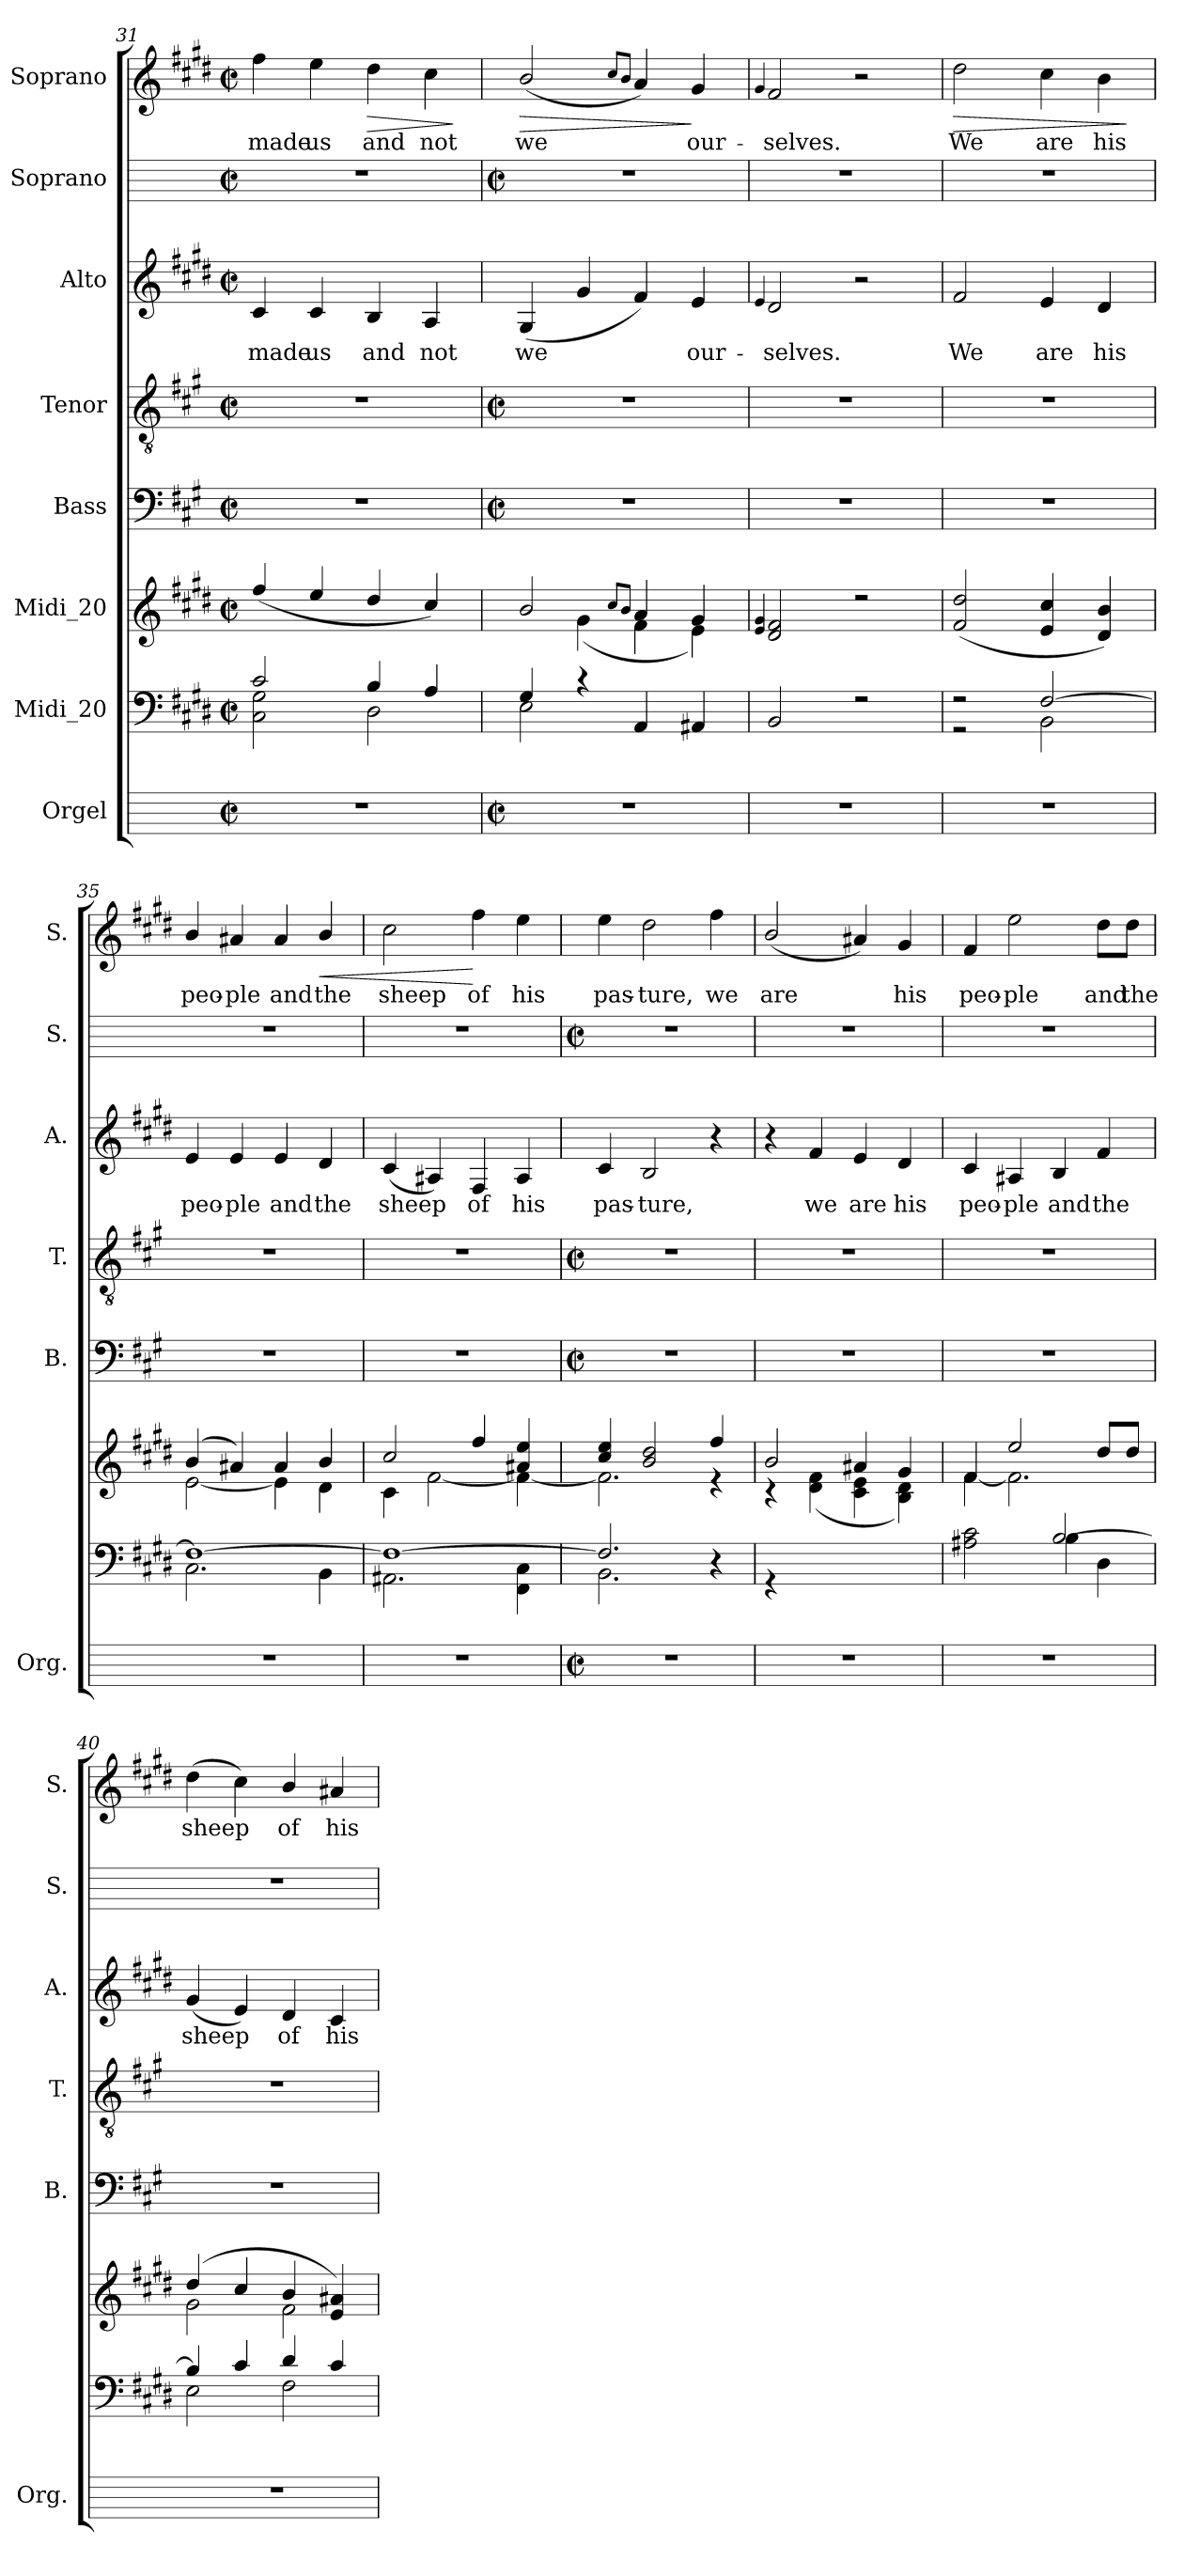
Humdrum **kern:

**kern	**kern	**kern	**kern	**kern	**kern	**text	**kern	**kern	**text	**dynam
*part8	*part7	*part6	*part5	*part4	*part3	*part3	*part2	*part1	*part1	*part1
*staff8	*staff7	*staff6	*staff5	*staff4	*staff3	*staff3	*staff2	*staff1	*staff1	*staff1
*I"Orgel	*I"Midi_20	*I"Midi_20	*I"Bass	*I"Tenor	*I"Alto	*	*I"Soprano	*I"Soprano	*	*
*I'Org.	*	*	*I'B.	*I'T.	*I'A.	*	*I'S.	*I'S.	*	*
*	*clefF4	*clefG2	*clefF4	*clefGv2	*clefG2	*	*	*clefG2	*	*
*	*k[f#c#g#d#]	*k[f#c#g#d#]	*k[f#c#g#]	*k[f#c#g#]	*k[f#c#g#d#]	*	*	*k[f#c#g#d#]	*	*
*	*E:	*E:	*A:	*A:	*E:	*	*	*E:	*	*
*M2/2	*M2/2	*M2/2	*M2/2	*M2/2	*M2/2	*	*M2/2	*M2/2	*	*
*met(c|)	*met(c|)	*met(c|)	*met(c|)	*met(c|)	*met(c|)	*	*met(c|)	*met(c|)	*	*
=31	=31	=31	=31	=31	=31	=31	=31	=31	=31	=31
*	*^	*^	*	*	*	*	*	*	*	*
!	!	!	!	!	!	!	!	!LO:LY:b	!	!	!LO:LY:b	!
1r	2c#/	2C#\ 2G#\	(>4ff#/	1ryy	1r	1r	4c#	made	1r	4ff#	made	.
!	!	!	!	!	!	!	!	!LO:LY:b	!	!	!LO:LY:b	!
.	.	.	4ee/	.	.	.	4c#	us	.	4ee	us	.
!	!	!	!	!	!	!	!	!LO:LY:b	!	!	!LO:LY:b	!LO:HP:b
.	4B/	2D#\	4dd#/	.	.	.	4B	and	.	4dd#	and	>
!	!	!	!	!	!	!	!	!LO:LY:b	!	!	!LO:LY:b	!
.	4A/	.	4cc#/)	.	.	.	4A	not	.	4cc#	not	.
*	*v	*v	*	*	*	*	*	*	*	*	*	*
*	*	*v	*v	*	*	*	*	*	*	*	*
.	.	.	.	.	.	.	.	.	.	]
!!LO:LB:g=z
=32	=32	=32	=32	=32	=32	=32	=32	=32	=32	=32
*M2/2	*	*	*M2/2	*M2/2	*	*	*M2/2	*	*	*
*met(c|)	*	*	*met(c|)	*met(c|)	*	*	*met(c|)	*	*	*
*	*^	*^	*	*	*	*	*	*	*	*
!	!	!	!	!	!	!	!	!LO:LY:b	!	!	!LO:LY:b	!LO:HP:b
1r	4G#/	2E\	2b/	4ryy	1r	1r	(<4G#	we	1r	(<2b/	we	>
.	4r	.	.	(<4g#\	.	.	4g#	.	.	.	.	.
.	.	.	8qqcc#/L	.	.	.	.	.	.	8qqcc#/L	.	.
.	.	.	8qqb/J	.	.	.	.	.	.	8qqb/J	.	.
.	4AA/	2ryy	4a/	4f#\	.	.	4f#)	.	.	4a)	.	.
!	!	!	!	!	!	!	!	!LO:LY:b	!	!	!LO:LY:b	!
.	4AA#X/	.	4g#/	4e\)	.	.	4e	our-	.	4g#	our-	]
=33	=33	=33	=33	=33	=33	=33	=33	=33	=33	=33	=33	=33
.	.	.	4qqe/ 4qqg#/	.	.	.	4qqe	.	.	4qqg#	.	.
!	!	!	!	!	!	!	!	!LO:LY:b	!	!	!LO:LY:b	!
1r	2BB/	1ryy	2d#/ 2f#/	1ryy	1r	1r	2d#	-selves.	1r	2f#	-selves.	.
.	2r	.	2r	.	.	.	2r	.	.	2r	.	.
=34	=34	=34	=34	=34	=34	=34	=34	=34	=34	=34	=34	=34
!	!	!	!	!	!	!	!	!LO:LY:b	!	!	!LO:LY:b	!LO:HP:b
1r	2r	2r	(>2f#/ 2dd#/	1ryy	1r	1r	2f#	We	1r	2dd#	We	>
!	!	!	!	!	!	!	!	!LO:LY:b	!	!	!LO:LY:b	!
.	[2F#/	2BB\	4e/ 4cc#/	.	.	.	4e	are	.	4cc#	are	.
!	!	!	!	!	!	!	!	!LO:LY:b	!	!	!LO:LY:b	!
.	.	.	4d#/ 4b/)	.	.	.	4d#	his	.	4b	his	.
*	*v	*v	*	*	*	*	*	*	*	*	*	*
*	*	*v	*v	*	*	*	*	*	*	*	*
.	.	.	.	.	.	.	.	.	.	]
=35	=35	=35	=35	=35	=35	=35	=35	=35	=35	=35
*	*^	*^	*	*	*	*	*	*	*	*
!	!	!	!	!	!	!	!	!LO:LY:b	!	!	!LO:LY:b	!
1r	1F#/_	2.C#\	(>4b/	[2e\	1r	1r	4e	peo-	1r	4b/	peo-	.
!	!	!	!	!	!	!	!	!LO:LY:b	!	!	!LO:LY:b	!
.	.	.	4a#X/)	.	.	.	4e	-ple	.	4a#X/	-ple	.
!	!	!	!	!	!	!	!	!LO:LY:b	!	!	!LO:LY:b	!
.	.	.	4a#/	4e\]	.	.	4e	and	.	4a#/	and	.
!	!	!	!	!	!	!	!	!LO:LY:b	!	!	!LO:LY:b	!LO:HP:b
.	.	4BB\	4b/	4d#\	.	.	4d#	the	.	4b/	the	<
=36	=36	=36	=36	=36	=36	=36	=36	=36	=36	=36	=36	=36
!	!	!	!	!	!	!	!	!LO:LY:b	!	!	!LO:LY:b	!
1r	1F#/_	2.AA#X\	2cc#/	4c#\	1r	1r	(<4c#	sheep	1r	2cc#	sheep	.
.	.	.	.	[2f#\	.	.	4A#X)	.	.	.	.	.
!	!	!	!	!	!	!	!	!LO:LY:b	!	!	!LO:LY:b	!
.	.	.	4ff#/	.	.	.	4F#	of	.	4ff#	of	[
!	!	!	!	!	!	!	!	!LO:LY:b	!	!	!LO:LY:b	!
.	.	4FF#\ 4C#\	4a#X/ 4ee/	4f#\_	.	.	4A#	his	.	4ee	his	.
!!LO:LB:g=z
=37	=37	=37	=37	=37	=37	=37	=37	=37	=37	=37	=37	=37
*M2/2	*	*	*	*	*M2/2	*M2/2	*	*	*M2/2	*	*	*
*met(c|)	*	*	*	*	*met(c|)	*met(c|)	*	*	*met(c|)	*	*	*
!	!	!	!	!	!	!	!	!LO:LY:b	!	!	!LO:LY:b	!
1r	2.F#/]	2.BB\	4cc#/ 4ee/	2.f#\]	1r	1r	4c#	pas-	1r	4ee	pas-	.
!	!	!	!	!	!	!	!	!LO:LY:b	!	!	!LO:LY:b	!
.	.	.	2b/ 2dd#/	.	.	.	2B	-ture,	.	2dd#	-ture,	.
!	!	!	!	!	!	!	!	!	!	!	!LO:LY:b	!
.	4r	4ryy	4ff#/	4r	.	.	4r	.	.	4ff#	we	.
=38	=38	=38	=38	=38	=38	=38	=38	=38	=38	=38	=38	=38
!	!	!	!	!	!	!	!	!	!	!	!LO:LY:b	!
1r	1ryy	4r	2b/	4r	1r	1r	4r	.	1r	(<2b/	are	.
!	!	!	!	!	!	!	!	!LO:LY:b	!	!	!	!
.	.	2.ryy	.	(<4d#\ 4f#\	.	.	4f#	we	.	.	.	.
!	!	!	!	!	!	!	!	!LO:LY:b	!	!	!	!
.	.	.	4a#X/	4c#\ 4e\	.	.	4e	are	.	4a#X)	.	.
!	!	!	!	!	!	!	!	!LO:LY:b	!	!	!LO:LY:b	!
.	.	.	4g#/	4B\ 4d#\)	.	.	4d#	his	.	4g#	his	.
=39	=39	=39	=39	=39	=39	=39	=39	=39	=39	=39	=39	=39
!	!	!	!	!	!	!	!	!LO:LY:b	!	!	!LO:LY:b	!
1r	2ryy	2A#X\ 2c#\	4f#/	[4f#\	1r	1r	4c#	peo-	1r	4f#	peo-	.
!	!	!	!	!	!	!	!	!LO:LY:b	!	!	!LO:LY:b	!
.	.	.	2ee/	2.f#\]	.	.	4A#X	-ple	.	2ee	-ple	.
!	!	!	!	!	!	!	!	!LO:LY:b	!	!	!	!
.	[2B/	4B\	.	.	.	.	4B	and	.	.	.	.
!	!	!	!	!	!	!	!	!LO:LY:b	!	!	!LO:LY:b	!
.	.	4D#\	8dd#/L	.	.	.	4f#	the	.	8dd#L	and	.
!	!	!	!	!	!	!	!	!	!	!	!LO:LY:b	!
.	.	.	8dd#/J	.	.	.	.	.	.	8dd#J	the	.
=40	=40	=40	=40	=40	=40	=40	=40	=40	=40	=40	=40	=40
!	!	!	!	!	!	!	!	!LO:LY:b	!	!	!LO:LY:b	!
1r	4B/]	2E\	(>4dd#/	2g#\	1r	1r	(<4g#	sheep	1r	(>4dd#	sheep	.
.	4c#/	.	4cc#/	.	.	.	4e)	.	.	4cc#)	.	.
!	!	!	!	!	!	!	!	!LO:LY:b	!	!	!LO:LY:b	!
.	4d#/	2F#\	4b/	2f#\	.	.	4d#	of	.	4b/	of	.
!	!	!	!	!	!	!	!	!LO:LY:b	!	!	!LO:LY:b	!
.	4c#/	.	4e/ 4a#X/)	.	.	.	4c#	his	.	4a#X	his	.
*	*v	*v	*	*	*	*	*	*	*	*	*	*
*	*	*v	*v	*	*	*	*	*	*	*	*
=	=	=	=	=	=	=	=	=	=	=
*-	*-	*-	*-	*-	*-	*-	*-	*-	*-	*-
